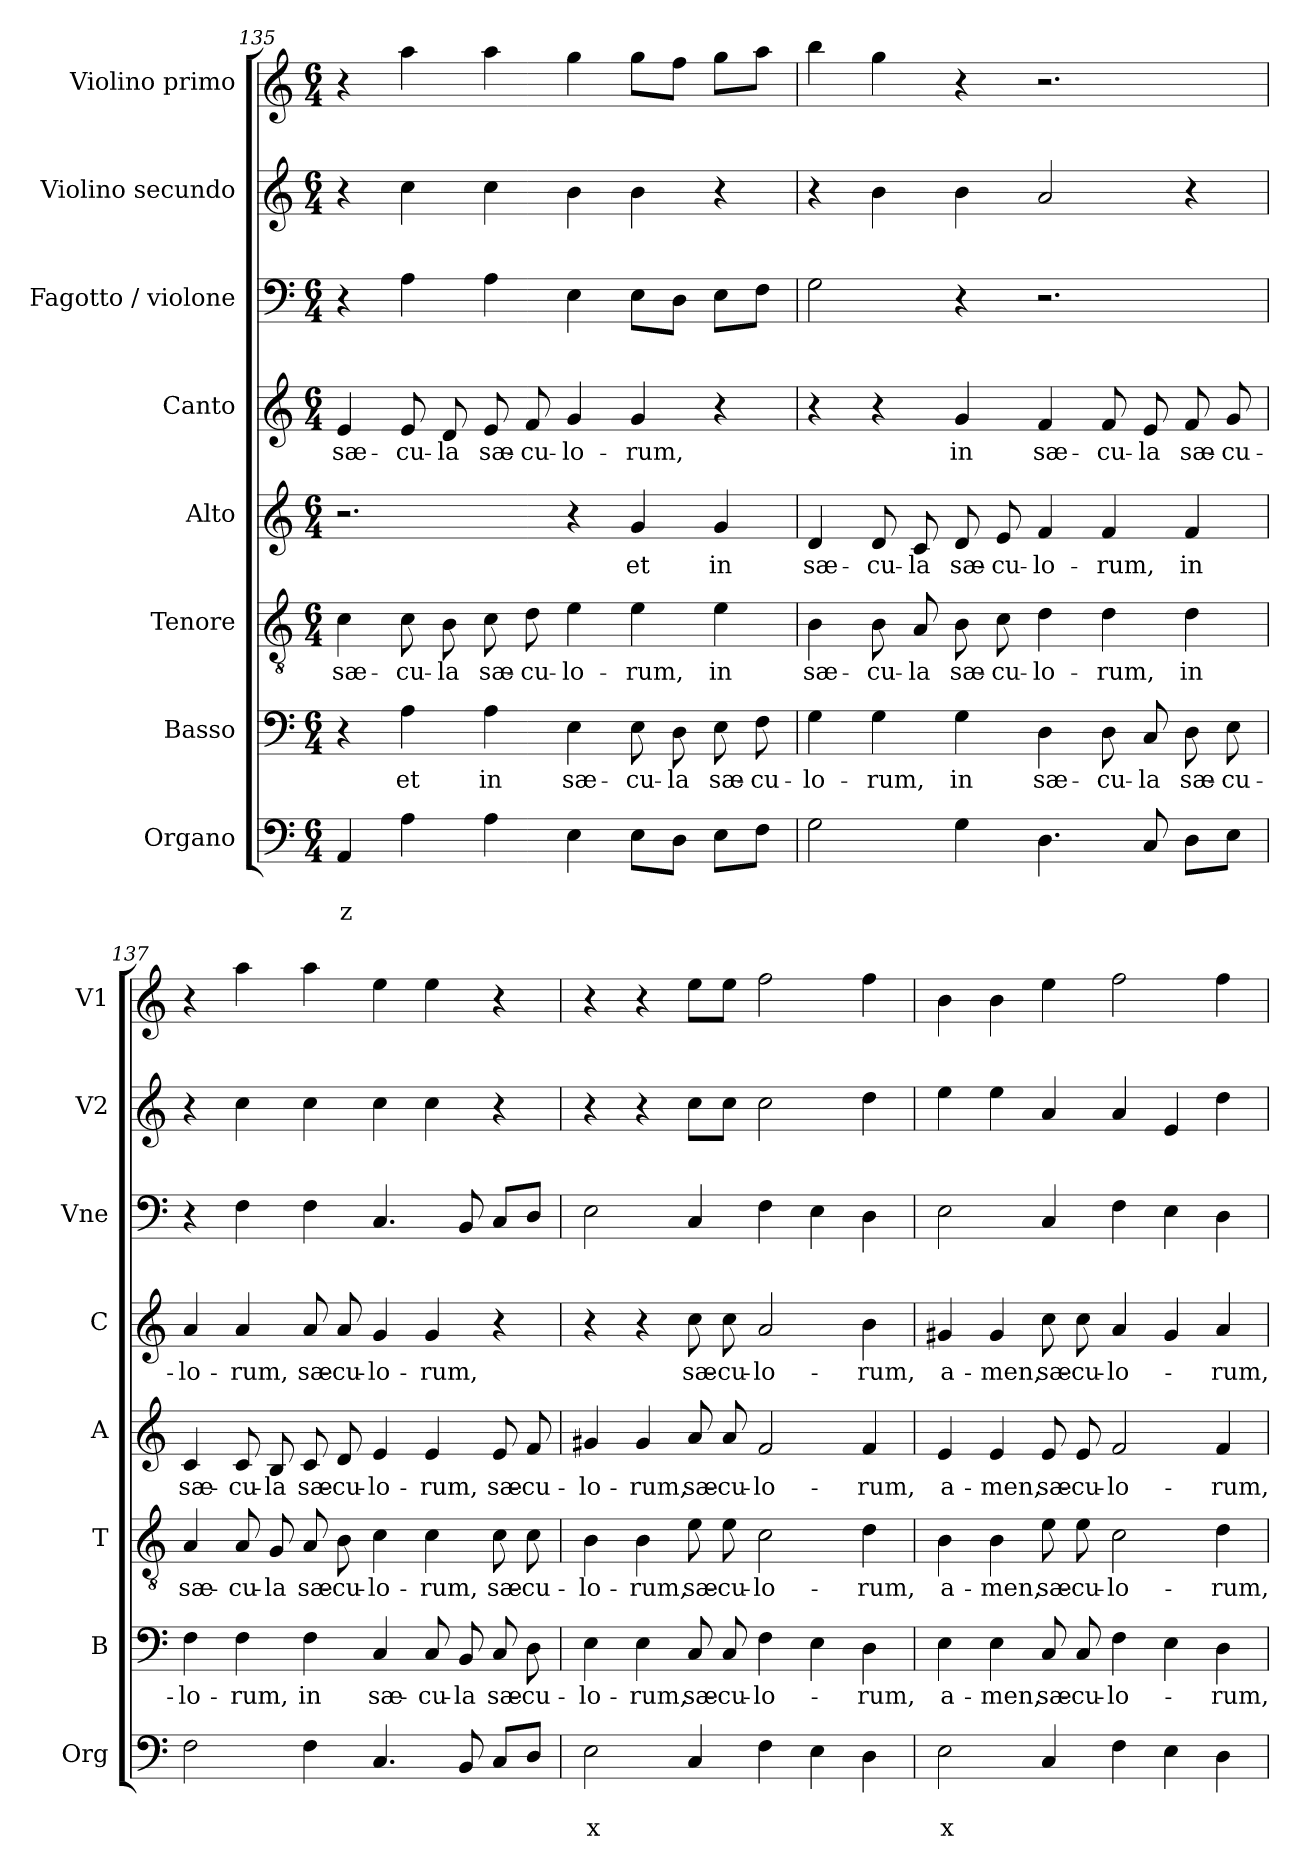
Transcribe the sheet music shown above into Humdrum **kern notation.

**kern	**text	**text	**kern	**text	**kern	**text	**kern	**text	**kern	**text	**kern	**kern	**kern
*part8	*part8	*part8	*part7	*part7	*part6	*part6	*part5	*part5	*part4	*part4	*part3	*part2	*part1
*staff8	*staff8	*staff8	*staff7	*staff7	*staff6	*staff6	*staff5	*staff5	*staff4	*staff4	*staff3	*staff2	*staff1
*I"Organo	*	*	*I"Basso	*	*I"Tenore	*	*I"Alto	*	*I"Canto	*	*I"Fagotto / violone	*I"Violino secundo	*I"Violino primo
*I'Org	*	*	*I'B	*	*I'T	*	*I'A	*	*I'C	*	*I'Vne	*I'V2	*I'V1
*clefF4	*	*	*clefF4	*	*clefGv2	*	*clefG2	*	*clefG2	*	*clefF4	*clefG2	*clefG2
*k[]	*	*	*k[]	*	*k[]	*	*k[]	*	*k[]	*	*k[]	*k[]	*k[]
*C:	*	*	*C:	*	*C:	*	*C:	*	*C:	*	*C:	*C:	*C:
*M6/4	*	*	*M6/4	*	*M6/4	*	*M6/4	*	*M6/4	*	*M6/4	*M6/4	*M6/4
=135	=135	=135	=135	=135	=135	=135	=135	=135	=135	=135	=135	=135	=135
!	!	!LO:LY:b	!	!	!	!LO:LY:b	!	!	!	!LO:LY:b	!	!	!
4AA/	.	z	4r	.	4c\	sæ-	2.r	.	4e/	sæ-	4r	4r	4r
!	!	!	!	!LO:LY:b	!	!LO:LY:b	!	!	!	!LO:LY:b	!	!	!
4A\	.	.	4A\	et	8c\	-cu-	.	.	8e/	-cu-	4A\	4cc\	4aa\
!	!	!	!	!	!	!LO:LY:b	!	!	!	!LO:LY:b	!	!	!
.	.	.	.	.	8B\	-la	.	.	8d/	-la	.	.	.
!	!	!	!	!LO:LY:b	!	!LO:LY:b	!	!	!	!LO:LY:b	!	!	!
4A\	.	.	4A\	in	8c\	sæ-	.	.	8e/	sæ-	4A\	4cc\	4aa\
!	!	!	!	!	!	!LO:LY:b	!	!	!	!LO:LY:b	!	!	!
.	.	.	.	.	8d\	-cu-	.	.	8f/	-cu-	.	.	.
!	!	!	!	!LO:LY:b	!	!LO:LY:b	!	!	!	!LO:LY:b	!	!	!
4E\	.	.	4E\	sæ-	4e\	-lo-	4r	.	4g/	-lo-	4E\	4b\	4gg\
!	!	!	!	!LO:LY:b	!	!LO:LY:b	!	!LO:LY:b	!	!LO:LY:b	!	!	!
8E\L	.	.	8E\	-cu-	4e\	-rum,	4g/	et	4g/	-rum,	8E\L	4b\	8gg\L
!	!	!	!	!LO:LY:b	!	!	!	!	!	!	!	!	!
8D\J	.	.	8D\	-la	.	.	.	.	.	.	8D\J	.	8ff\J
!	!	!	!	!LO:LY:b	!	!LO:LY:b	!	!LO:LY:b	!	!	!	!	!
8E\L	.	.	8E\	sæ-	4e\	in	4g/	in	4r	.	8E\L	4r	8gg\L
!	!	!	!	!LO:LY:b	!	!	!	!	!	!	!	!	!
8F\J	.	.	8F\	-cu-	.	.	.	.	.	.	8F\J	.	8aa\J
=136	=136	=136	=136	=136	=136	=136	=136	=136	=136	=136	=136	=136	=136
!	!	!	!	!LO:LY:b	!	!LO:LY:b	!	!LO:LY:b	!	!	!	!	!
2G\	.	.	4G\	-lo-	4B\	sæ-	4d/	sæ-	4r	.	2G\	4r	4bb\
!	!	!	!	!LO:LY:b	!	!LO:LY:b	!	!LO:LY:b	!	!	!	!	!
.	.	.	4G\	-rum,	8B\	-cu-	8d/	-cu-	4r	.	.	4b\	4gg\
!	!	!	!	!	!	!LO:LY:b	!	!LO:LY:b	!	!	!	!	!
.	.	.	.	.	8A/	-la	8c/	-la	.	.	.	.	.
!	!	!	!	!LO:LY:b	!	!LO:LY:b	!	!LO:LY:b	!	!LO:LY:b	!	!	!
4G\	.	.	4G\	in	8B\	sæ-	8d/	sæ-	4g/	in	4r	4b\	4r
!	!	!	!	!	!	!LO:LY:b	!	!LO:LY:b	!	!	!	!	!
.	.	.	.	.	8c\	-cu-	8e/	-cu-	.	.	.	.	.
!	!	!	!	!LO:LY:b	!	!LO:LY:b	!	!LO:LY:b	!	!LO:LY:b	!	!	!
4.D\	.	.	4D\	sæ-	4d\	-lo-	4f/	-lo-	4f/	sæ-	2.r	2a/	2.r
!	!	!	!	!LO:LY:b	!	!LO:LY:b	!	!LO:LY:b	!	!LO:LY:b	!	!	!
.	.	.	8D\	-cu-	4d\	-rum,	4f/	-rum,	8f/	-cu-	.	.	.
!	!	!	!	!LO:LY:b	!	!	!	!	!	!LO:LY:b	!	!	!
8C/	.	.	8C/	-la	.	.	.	.	8e/	-la	.	.	.
!	!	!	!	!LO:LY:b	!	!LO:LY:b	!	!LO:LY:b	!	!LO:LY:b	!	!	!
8D\L	.	.	8D\	sæ-	4d\	in	4f/	in	8f/	sæ-	.	4r	.
!	!	!	!	!LO:LY:b	!	!	!	!	!	!LO:LY:b	!	!	!
8E\J	.	.	8E\	-cu-	.	.	.	.	8g/	-cu-	.	.	.
=137	=137	=137	=137	=137	=137	=137	=137	=137	=137	=137	=137	=137	=137
!	!	!	!	!LO:LY:b	!	!LO:LY:b	!	!LO:LY:b	!	!LO:LY:b	!	!	!
2F\	.	.	4F\	-lo-	4A/	sæ-	4c/	sæ-	4a/	-lo-	4r	4r	4r
!	!	!	!	!LO:LY:b	!	!LO:LY:b	!	!LO:LY:b	!	!LO:LY:b	!	!	!
.	.	.	4F\	-rum,	8A/	-cu-	8c/	-cu-	4a/	-rum,	4F\	4cc\	4aa\
!	!	!	!	!	!	!LO:LY:b	!	!LO:LY:b	!	!	!	!	!
.	.	.	.	.	8G/	-la	8B/	-la	.	.	.	.	.
!	!	!	!	!LO:LY:b	!	!LO:LY:b	!	!LO:LY:b	!	!LO:LY:b	!	!	!
4F\	.	.	4F\	in	8A/	sæ-	8c/	sæ-	8a/	sæ-	4F\	4cc\	4aa\
!	!	!	!	!	!	!LO:LY:b	!	!LO:LY:b	!	!LO:LY:b	!	!	!
.	.	.	.	.	8B\	-cu-	8d/	-cu-	8a/	-cu-	.	.	.
!	!	!	!	!LO:LY:b	!	!LO:LY:b	!	!LO:LY:b	!	!LO:LY:b	!	!	!
4.C/	.	.	4C/	sæ-	4c\	-lo-	4e/	-lo-	4g/	-lo-	4.C/	4cc\	4ee\
!	!	!	!	!LO:LY:b	!	!LO:LY:b	!	!LO:LY:b	!	!LO:LY:b	!	!	!
.	.	.	8C/	-cu-	4c\	-rum,	4e/	-rum,	4g/	-rum,	.	4cc\	4ee\
!	!	!	!	!LO:LY:b	!	!	!	!	!	!	!	!	!
8BB/	.	.	8BB/	-la	.	.	.	.	.	.	8BB/	.	.
!	!	!	!	!LO:LY:b	!	!LO:LY:b	!	!LO:LY:b	!	!	!	!	!
8C/L	.	.	8C/	sæ-	8c\	sæ-	8e/	sæ-	4r	.	8C/L	4r	4r
!	!	!	!	!LO:LY:b	!	!LO:LY:b	!	!LO:LY:b	!	!	!	!	!
8D/J	.	.	8D\	-cu-	8c\	-cu-	8f/	-cu-	.	.	8D/J	.	.
!!LO:PB:g=z
=138	=138	=138	=138	=138	=138	=138	=138	=138	=138	=138	=138	=138	=138
!	!	!LO:LY:b	!	!LO:LY:b	!	!LO:LY:b	!	!LO:LY:b	!	!	!	!	!
2E\	.	x	4E\	-lo-	4B\	-lo-	4g#X/	-lo-	4r	.	2E\	4r	4r
!	!	!	!	!LO:LY:b	!	!LO:LY:b	!	!LO:LY:b	!	!	!	!	!
.	.	.	4E\	-rum,	4B\	-rum,	4g#/	-rum,	4r	.	.	4r	4r
!	!	!	!	!LO:LY:b	!	!LO:LY:b	!	!LO:LY:b	!	!LO:LY:b	!	!	!
4C/	.	.	8C/	sæ-	8e\	sæ-	8a/	sæ-	8cc\	sæ-	4C/	8cc\L	8ee\L
!	!	!	!	!LO:LY:b	!	!LO:LY:b	!	!LO:LY:b	!	!LO:LY:b	!	!	!
.	.	.	8C/	-cu-	8e\	-cu-	8a/	-cu-	8cc\	-cu-	.	8cc\J	8ee\J
!	!	!	!	!LO:LY:b	!	!LO:LY:b	!	!LO:LY:b	!	!LO:LY:b	!	!	!
4F\	.	.	4F\	-lo-	2c\	-lo-	2f/	-lo-	2a/	-lo-	4F\	2cc\	2ff\
4E\	.	.	4E\	.	.	.	.	.	.	.	4E\	.	.
!	!	!	!	!LO:LY:b	!	!LO:LY:b	!	!LO:LY:b	!	!LO:LY:b	!	!	!
4D\	.	.	4D\	-rum,	4d\	-rum,	4f/	-rum,	4b\	-rum,	4D\	4dd\	4ff\
=139	=139	=139	=139	=139	=139	=139	=139	=139	=139	=139	=139	=139	=139
!	!	!LO:LY:b	!	!LO:LY:b	!	!LO:LY:b	!	!LO:LY:b	!	!LO:LY:b	!	!	!
2E\	.	x	4E\	a-	4B\	a-	4e/	a-	4g#X/	a-	2E\	4ee\	4b\
!	!	!	!	!LO:LY:b	!	!LO:LY:b	!	!LO:LY:b	!	!LO:LY:b	!	!	!
.	.	.	4E\	-men,	4B\	-men,	4e/	-men,	4g#/	-men,	.	4ee\	4b\
!	!	!	!	!LO:LY:b	!	!LO:LY:b	!	!LO:LY:b	!	!LO:LY:b	!	!	!
4C/	.	.	8C/	sæ-	8e\	sæ-	8e/	sæ-	8cc\	sæ-	4C/	4a/	4ee\
!	!	!	!	!LO:LY:b	!	!LO:LY:b	!	!LO:LY:b	!	!LO:LY:b	!	!	!
.	.	.	8C/	-cu-	8e\	-cu-	8e/	-cu-	8cc\	-cu-	.	.	.
!	!	!	!	!LO:LY:b	!	!LO:LY:b	!	!LO:LY:b	!	!LO:LY:b	!	!	!
4F\	.	.	4F\	-lo-	2c\	-lo-	2f/	-lo-	4a/	-lo-	4F\	4a/	2ff\
4E\	.	.	4E\	.	.	.	.	.	4g#/	.	4E\	4e/	.
!	!	!	!	!LO:LY:b	!	!LO:LY:b	!	!LO:LY:b	!	!LO:LY:b	!	!	!
4D\	.	.	4D\	-rum,	4d\	-rum,	4f/	-rum,	4a/	-rum,	4D\	4dd\	4ff\
=	=	=	=	=	=	=	=	=	=	=	=	=	=
*-	*-	*-	*-	*-	*-	*-	*-	*-	*-	*-	*-	*-	*-
